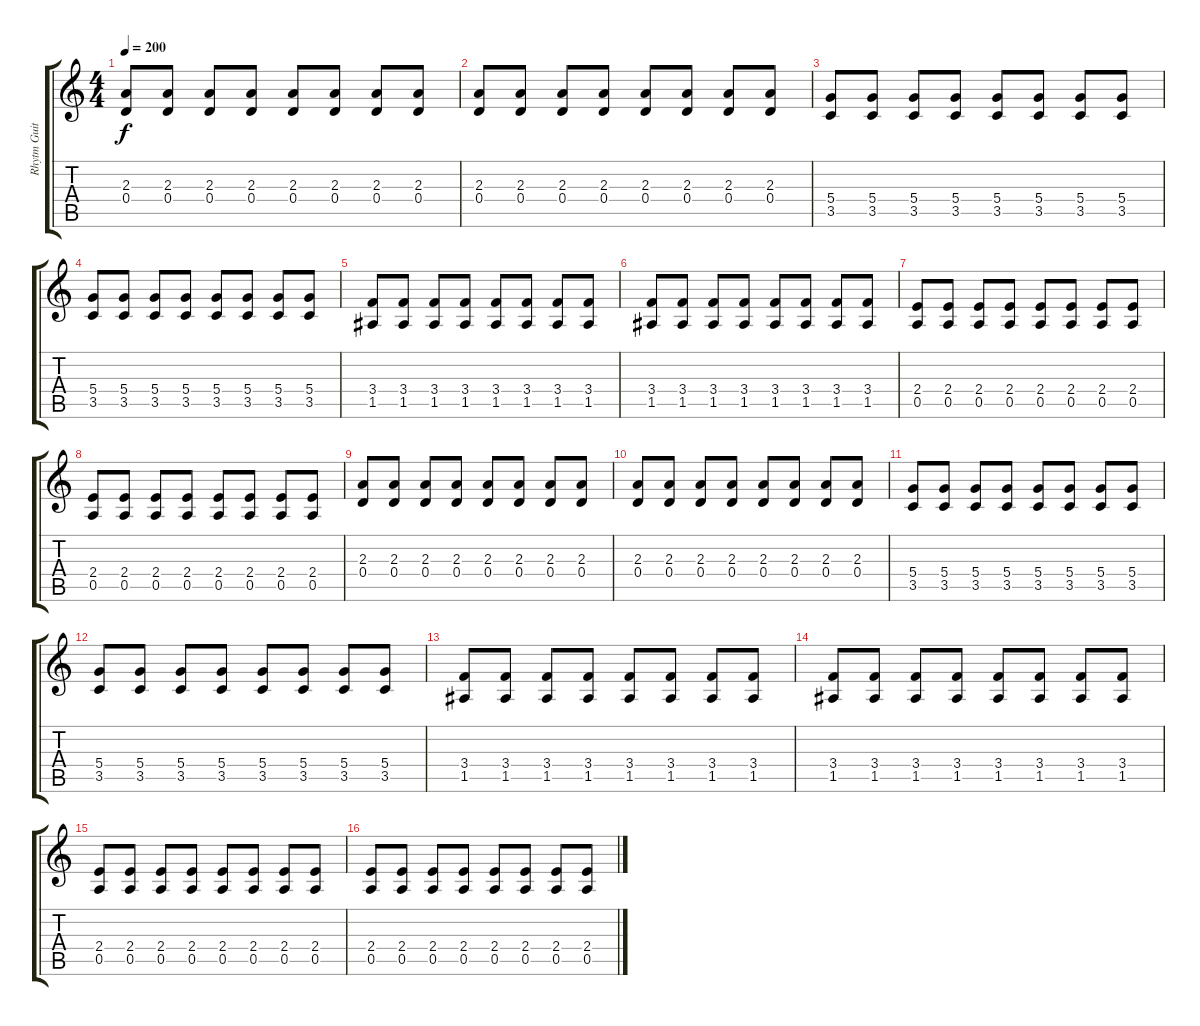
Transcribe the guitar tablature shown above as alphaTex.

\track ("Rhytm Guitar 1" "Rhytm Guit") {instrument distortionguitar}
\staff {score tabs}
\tuning (E4 B3 G3 D3 A2 E2) {hide}
\ts (4 4)
\tempo 200
\clef g2
\ks c
(2.3 0.4).8{dy f} (2.3 0.4).8 (2.3 0.4).8 (2.3 0.4).8 (2.3 0.4).8 (2.3 0.4).8 (2.3 0.4).8 (2.3 0.4).8 |
(2.3 0.4).8 (2.3 0.4).8 (2.3 0.4).8 (2.3 0.4).8 (2.3 0.4).8 (2.3 0.4).8 (2.3 0.4).8 (2.3 0.4).8 |
(5.4 3.5).8 (5.4 3.5).8 (5.4 3.5).8 (5.4 3.5).8 (5.4 3.5).8 (5.4 3.5).8 (5.4 3.5).8 (5.4 3.5).8 |
(5.4 3.5).8 (5.4 3.5).8 (5.4 3.5).8 (5.4 3.5).8 (5.4 3.5).8 (5.4 3.5).8 (5.4 3.5).8 (5.4 3.5).8 |
(3.4 1.5).8 (3.4 1.5).8 (3.4 1.5).8 (3.4 1.5).8 (3.4 1.5).8 (3.4 1.5).8 (3.4 1.5).8 (3.4 1.5).8 |
(3.4 1.5).8 (3.4 1.5).8 (3.4 1.5).8 (3.4 1.5).8 (3.4 1.5).8 (3.4 1.5).8 (3.4 1.5).8 (3.4 1.5).8 |
(2.4 0.5).8 (2.4 0.5).8 (2.4 0.5).8 (2.4 0.5).8 (2.4 0.5).8 (2.4 0.5).8 (2.4 0.5).8 (2.4 0.5).8 |
(2.4 0.5).8 (2.4 0.5).8 (2.4 0.5).8 (2.4 0.5).8 (2.4 0.5).8 (2.4 0.5).8 (2.4 0.5).8 (2.4 0.5).8 |
(2.3 0.4).8 (2.3 0.4).8 (2.3 0.4).8 (2.3 0.4).8 (2.3 0.4).8 (2.3 0.4).8 (2.3 0.4).8 (2.3 0.4).8 |
(2.3 0.4).8 (2.3 0.4).8 (2.3 0.4).8 (2.3 0.4).8 (2.3 0.4).8 (2.3 0.4).8 (2.3 0.4).8 (2.3 0.4).8 |
(5.4 3.5).8 (5.4 3.5).8 (5.4 3.5).8 (5.4 3.5).8 (5.4 3.5).8 (5.4 3.5).8 (5.4 3.5).8 (5.4 3.5).8 |
(5.4 3.5).8 (5.4 3.5).8 (5.4 3.5).8 (5.4 3.5).8 (5.4 3.5).8 (5.4 3.5).8 (5.4 3.5).8 (5.4 3.5).8 |
(3.4 1.5).8 (3.4 1.5).8 (3.4 1.5).8 (3.4 1.5).8 (3.4 1.5).8 (3.4 1.5).8 (3.4 1.5).8 (3.4 1.5).8 |
(3.4 1.5).8 (3.4 1.5).8 (3.4 1.5).8 (3.4 1.5).8 (3.4 1.5).8 (3.4 1.5).8 (3.4 1.5).8 (3.4 1.5).8 |
(2.4 0.5).8 (2.4 0.5).8 (2.4 0.5).8 (2.4 0.5).8 (2.4 0.5).8 (2.4 0.5).8 (2.4 0.5).8 (2.4 0.5).8 |
(2.4 0.5).8 (2.4 0.5).8 (2.4 0.5).8 (2.4 0.5).8 (2.4 0.5).8 (2.4 0.5).8 (2.4 0.5).8 (2.4 0.5).8
